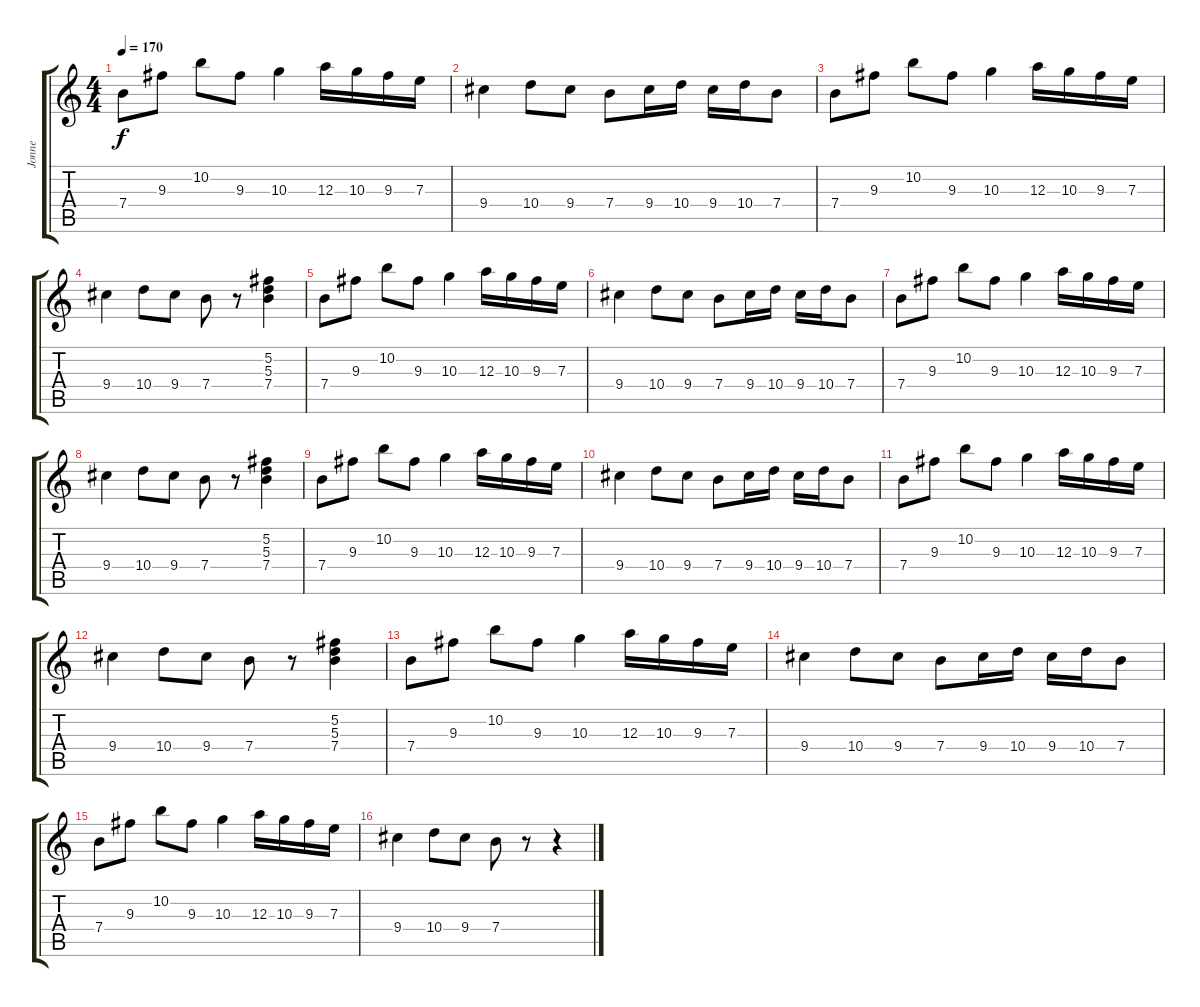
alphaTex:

\track ("Jonne" "Jonne") {instrument distortionguitar}
\staff {score tabs}
\tuning (Gb4 Db4 A3 E3 B2 Gb2) {hide}
\ts (4 4)
\tempo 170
\clef g2
\ks c
7.4.8{dy f} 9.3.8 10.2.8 9.3.8 10.3.4 12.3.16 10.3.16 9.3.16 7.3.16 |
9.4.4 10.4.8 9.4.8 7.4.8 9.4.16 10.4.16 9.4.16 10.4.16 7.4.8 |
7.4.8 9.3.8 10.2.8 9.3.8 10.3.4 12.3.16 10.3.16 9.3.16 7.3.16 |
9.4.4 10.4.8 9.4.8 7.4.8 r.8 (5.2 5.3 7.4).4 |
7.4.8 9.3.8 10.2.8 9.3.8 10.3.4 12.3.16 10.3.16 9.3.16 7.3.16 |
9.4.4 10.4.8 9.4.8 7.4.8 9.4.16 10.4.16 9.4.16 10.4.16 7.4.8 |
7.4.8 9.3.8 10.2.8 9.3.8 10.3.4 12.3.16 10.3.16 9.3.16 7.3.16 |
9.4.4 10.4.8 9.4.8 7.4.8 r.8 (5.2 5.3 7.4).4 |
7.4.8 9.3.8 10.2.8 9.3.8 10.3.4 12.3.16 10.3.16 9.3.16 7.3.16 |
9.4.4 10.4.8 9.4.8 7.4.8 9.4.16 10.4.16 9.4.16 10.4.16 7.4.8 |
7.4.8 9.3.8 10.2.8 9.3.8 10.3.4 12.3.16 10.3.16 9.3.16 7.3.16 |
9.4.4 10.4.8 9.4.8 7.4.8 r.8 (5.2 5.3 7.4).4 |
7.4.8 9.3.8 10.2.8 9.3.8 10.3.4 12.3.16 10.3.16 9.3.16 7.3.16 |
9.4.4 10.4.8 9.4.8 7.4.8 9.4.16 10.4.16 9.4.16 10.4.16 7.4.8 |
7.4.8 9.3.8 10.2.8 9.3.8 10.3.4 12.3.16 10.3.16 9.3.16 7.3.16 |
9.4.4 10.4.8 9.4.8 7.4.8 r.8 r.4
